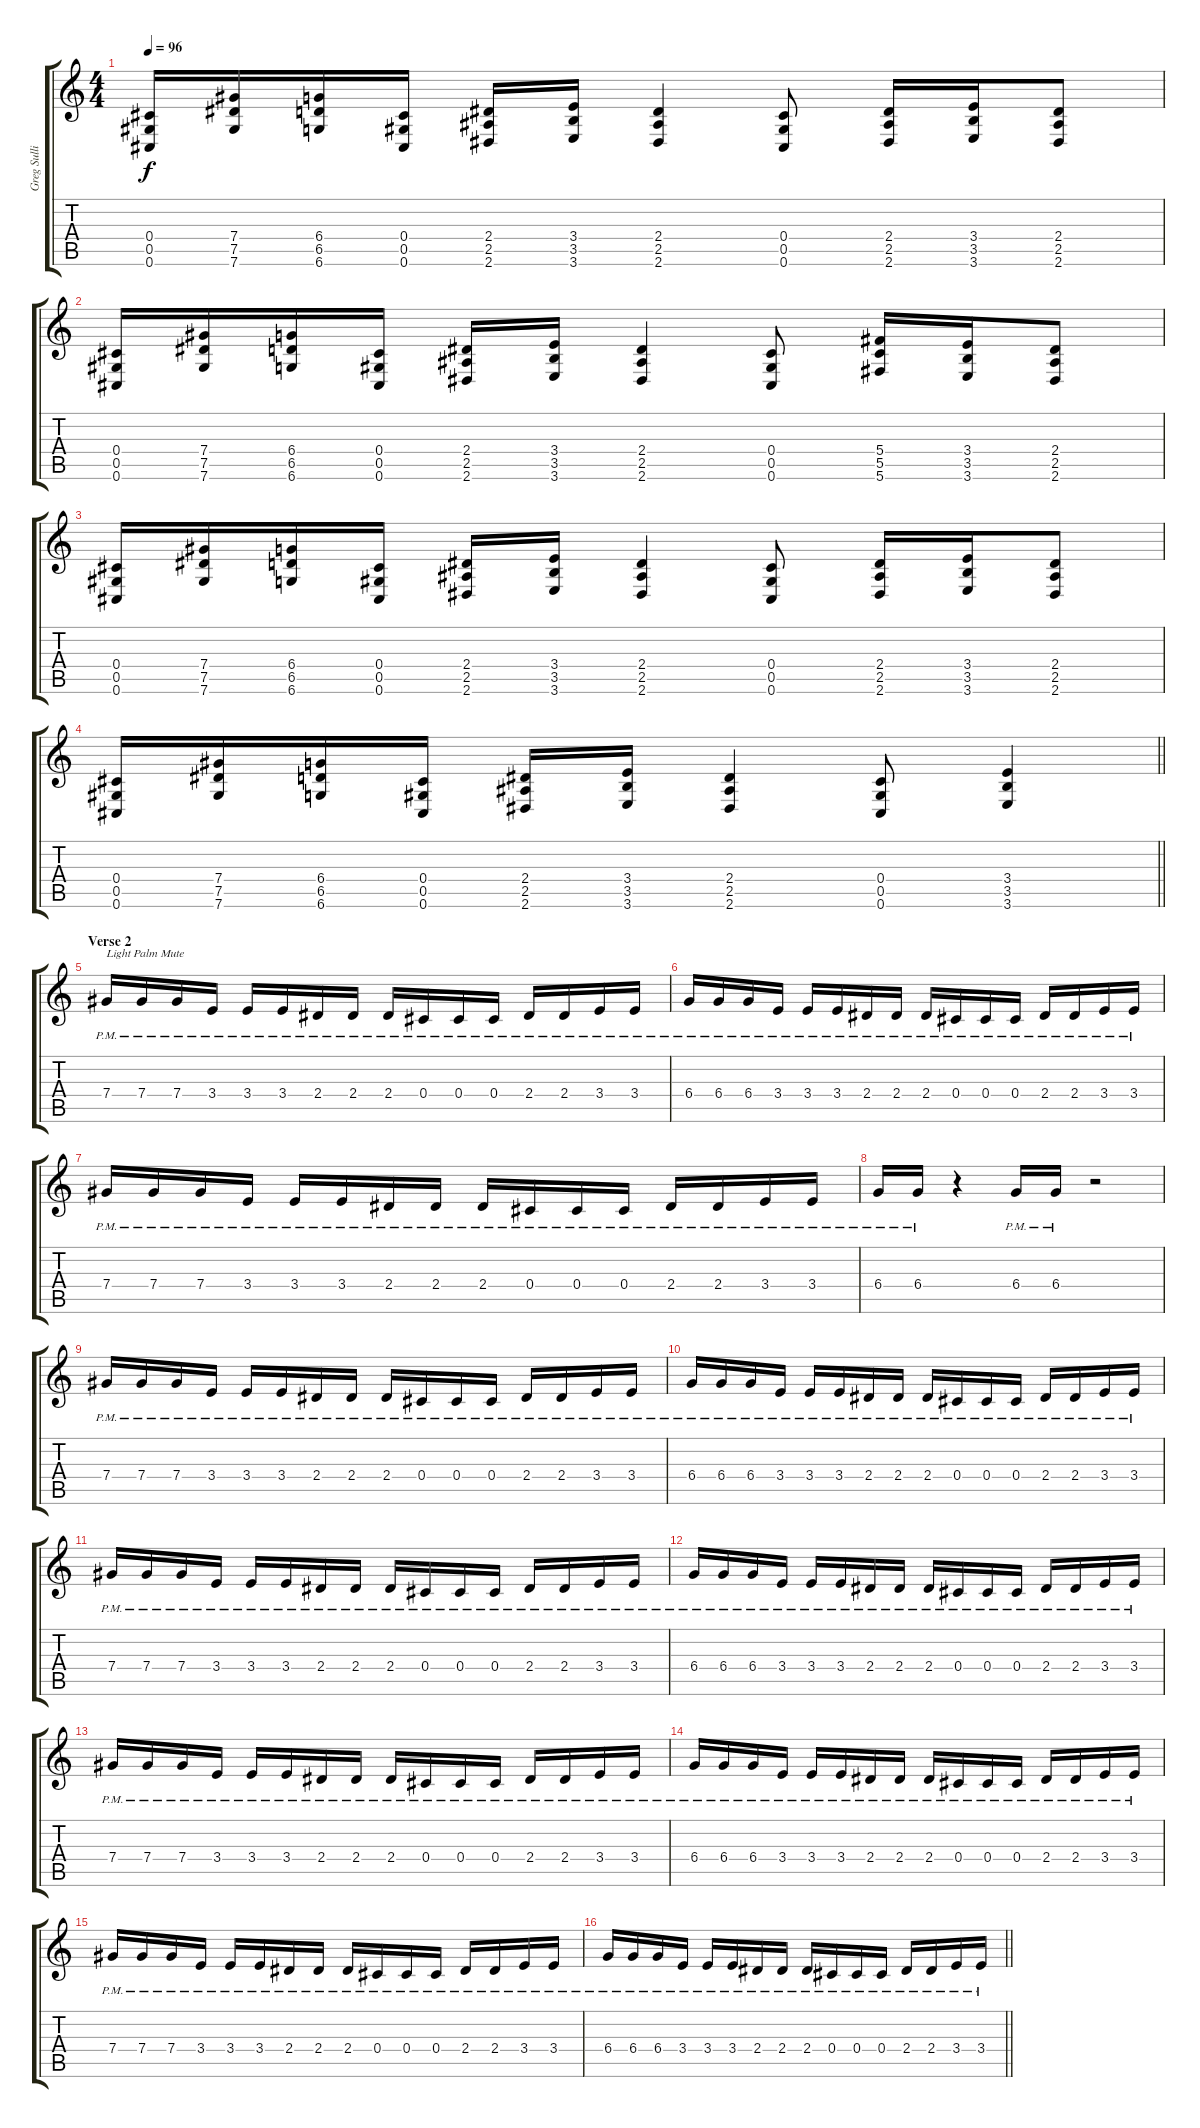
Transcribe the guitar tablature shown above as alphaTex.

\track ("Greg Sullivan" "Greg Sulli") {instrument overdrivenguitar}
\staff {score tabs}
\tuning (Eb4 Bb3 Gb3 Db3 Ab2 Db2) {hide}
\ts (4 4)
\tempo 96
\clef g2
\ks c
(0.4 0.5 0.6).16{dy f} (7.4 7.5 7.6).16 (6.4 6.5 6.6).16 (0.4 0.5 0.6).16 (2.4 2.5 2.6).16 (3.4 3.5 3.6).16 (2.4 2.5 2.6).4 (0.4 0.5 0.6).8 (2.4 2.5 2.6).16 (3.4 3.5 3.6).16 (2.4 2.5 2.6).8 |
(0.4 0.5 0.6).16 (7.4 7.5 7.6).16 (6.4 6.5 6.6).16 (0.4 0.5 0.6).16 (2.4 2.5 2.6).16 (3.4 3.5 3.6).16 (2.4 2.5 2.6).4 (0.4 0.5 0.6).8 (5.4 5.5 5.6).16 (3.4 3.5 3.6).16 (2.4 2.5 2.6).8 |
(0.4 0.5 0.6).16 (7.4 7.5 7.6).16 (6.4 6.5 6.6).16 (0.4 0.5 0.6).16 (2.4 2.5 2.6).16 (3.4 3.5 3.6).16 (2.4 2.5 2.6).4 (0.4 0.5 0.6).8 (2.4 2.5 2.6).16 (3.4 3.5 3.6).16 (2.4 2.5 2.6).8 |
\barLineRight lightlight
(0.4 0.5 0.6).16 (7.4 7.5 7.6).16 (6.4 6.5 6.6).16 (0.4 0.5 0.6).16 (2.4 2.5 2.6).16 (3.4 3.5 3.6).16 (2.4 2.5 2.6).4 (0.4 0.5 0.6).8 (3.4 3.5 3.6).4 |
\section ("" "Verse 2")
7.4{pm}.16{txt "Light Palm Mute"} 7.4{pm}.16 7.4{pm}.16 3.4{pm}.16 3.4{pm}.16 3.4{pm}.16 2.4{pm}.16 2.4{pm}.16 2.4{pm}.16 0.4{pm}.16 0.4{pm}.16 0.4{pm}.16 2.4{pm}.16 2.4{pm}.16 3.4{pm}.16 3.4{pm}.16 |
6.4{pm}.16 6.4{pm}.16 6.4{pm}.16 3.4{pm}.16 3.4{pm}.16 3.4{pm}.16 2.4{pm}.16 2.4{pm}.16 2.4{pm}.16 0.4{pm}.16 0.4{pm}.16 0.4{pm}.16 2.4{pm}.16 2.4{pm}.16 3.4{pm}.16 3.4{pm}.16 |
7.4{pm}.16 7.4{pm}.16 7.4{pm}.16 3.4{pm}.16 3.4{pm}.16 3.4{pm}.16 2.4{pm}.16 2.4{pm}.16 2.4{pm}.16 0.4{pm}.16 0.4{pm}.16 0.4{pm}.16 2.4{pm}.16 2.4{pm}.16 3.4{pm}.16 3.4{pm}.16 |
6.4{pm}.16 6.4{pm}.16 r.4 6.4{pm}.16 6.4{pm}.16 r.2 |
7.4{pm}.16 7.4{pm}.16 7.4{pm}.16 3.4{pm}.16 3.4{pm}.16 3.4{pm}.16 2.4{pm}.16 2.4{pm}.16 2.4{pm}.16 0.4{pm}.16 0.4{pm}.16 0.4{pm}.16 2.4{pm}.16 2.4{pm}.16 3.4{pm}.16 3.4{pm}.16 |
6.4{pm}.16 6.4{pm}.16 6.4{pm}.16 3.4{pm}.16 3.4{pm}.16 3.4{pm}.16 2.4{pm}.16 2.4{pm}.16 2.4{pm}.16 0.4{pm}.16 0.4{pm}.16 0.4{pm}.16 2.4{pm}.16 2.4{pm}.16 3.4{pm}.16 3.4{pm}.16 |
7.4{pm}.16 7.4{pm}.16 7.4{pm}.16 3.4{pm}.16 3.4{pm}.16 3.4{pm}.16 2.4{pm}.16 2.4{pm}.16 2.4{pm}.16 0.4{pm}.16 0.4{pm}.16 0.4{pm}.16 2.4{pm}.16 2.4{pm}.16 3.4{pm}.16 3.4{pm}.16 |
6.4{pm}.16 6.4{pm}.16 6.4{pm}.16 3.4{pm}.16 3.4{pm}.16 3.4{pm}.16 2.4{pm}.16 2.4{pm}.16 2.4{pm}.16 0.4{pm}.16 0.4{pm}.16 0.4{pm}.16 2.4{pm}.16 2.4{pm}.16 3.4{pm}.16 3.4{pm}.16 |
7.4{pm}.16 7.4{pm}.16 7.4{pm}.16 3.4{pm}.16 3.4{pm}.16 3.4{pm}.16 2.4{pm}.16 2.4{pm}.16 2.4{pm}.16 0.4{pm}.16 0.4{pm}.16 0.4{pm}.16 2.4{pm}.16 2.4{pm}.16 3.4{pm}.16 3.4{pm}.16 |
6.4{pm}.16 6.4{pm}.16 6.4{pm}.16 3.4{pm}.16 3.4{pm}.16 3.4{pm}.16 2.4{pm}.16 2.4{pm}.16 2.4{pm}.16 0.4{pm}.16 0.4{pm}.16 0.4{pm}.16 2.4{pm}.16 2.4{pm}.16 3.4{pm}.16 3.4{pm}.16 |
7.4{pm}.16 7.4{pm}.16 7.4{pm}.16 3.4{pm}.16 3.4{pm}.16 3.4{pm}.16 2.4{pm}.16 2.4{pm}.16 2.4{pm}.16 0.4{pm}.16 0.4{pm}.16 0.4{pm}.16 2.4{pm}.16 2.4{pm}.16 3.4{pm}.16 3.4{pm}.16 |
\barLineRight lightlight
6.4{pm}.16 6.4{pm}.16 6.4{pm}.16 3.4{pm}.16 3.4{pm}.16 3.4{pm}.16 2.4{pm}.16 2.4{pm}.16 2.4{pm}.16 0.4{pm}.16 0.4{pm}.16 0.4{pm}.16 2.4{pm}.16 2.4{pm}.16 3.4{pm}.16 3.4{pm}.16
